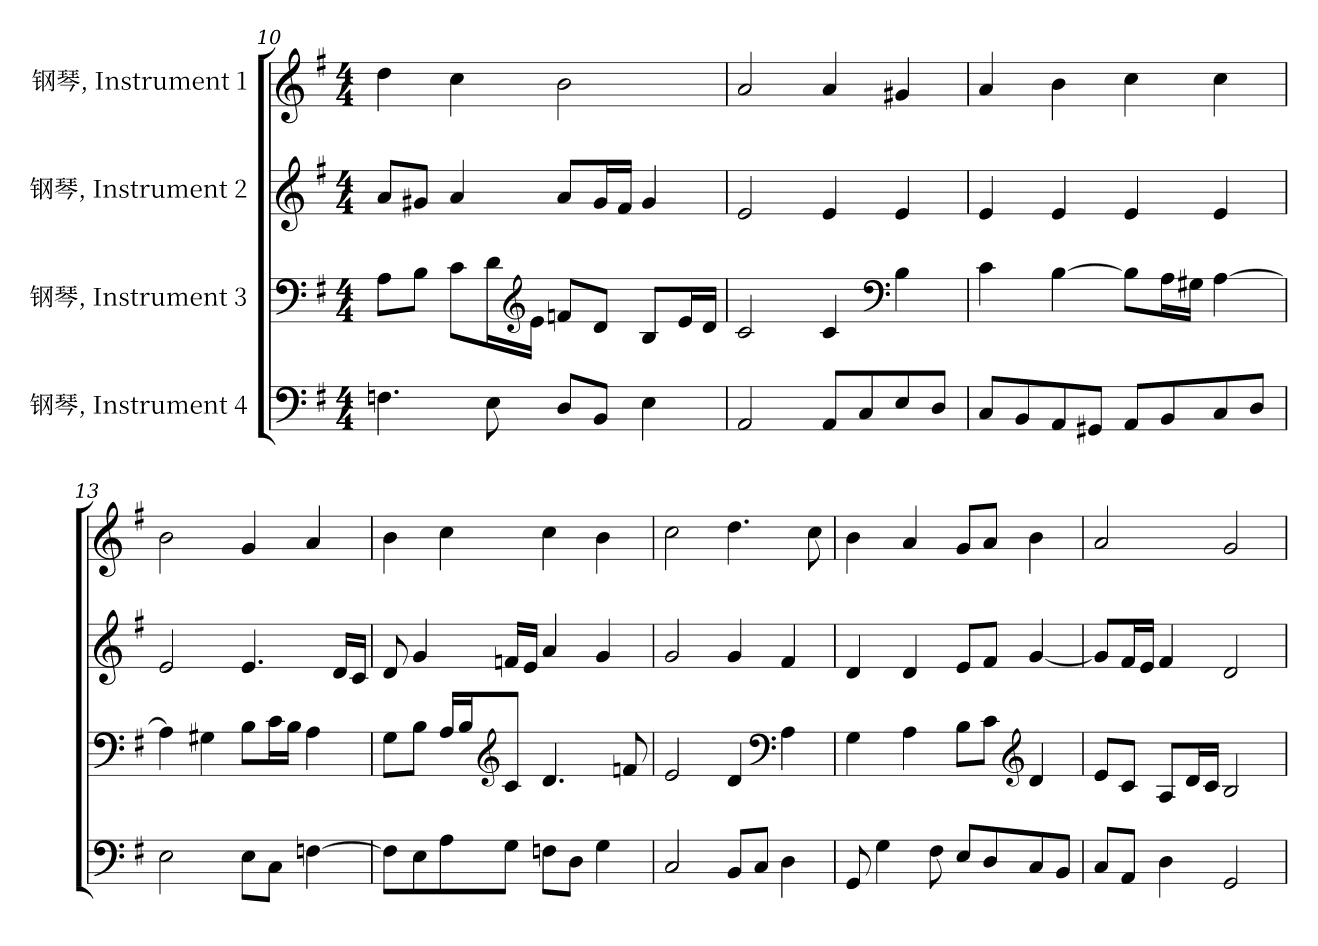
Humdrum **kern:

**kern	**kern	**kern	**kern
*part4	*part3	*part2	*part1
*staff4	*staff3	*staff2	*staff1
*I"钢琴, Instrument 4	*I"钢琴, Instrument 3	*I"钢琴, Instrument 2	*I"钢琴, Instrument 1
*clefF4	*clefF4	*clefG2	*clefG2
*k[f#]	*k[f#]	*k[f#]	*k[f#]
*M4/4	*M4/4	*M4/4	*M4/4
=10	=10	=10	=10
4.Fn\	8A\L	8a/L	4dd\
.	8B\J	8g#X/J	.
.	8c\L	4a/	4cc\
8E\	16d\L	.	.
*	*clefG2	*	*
.	16e\JJ	.	.
8D/L	8fn/L	8a/L	2b\
8BB/J	8d/J	16g#/L	.
.	.	16f#/JJ	.
4E\	8B/L	4g#/	.
.	16e/L	.	.
.	16d/JJ	.	.
=11	=11	=11	=11
2AA/	2c/	2e/	2a/
8AA/L	4c/	4e/	4a/
8C/	.	.	.
*	*clefF4	*	*
8E/	4B\	4e/	4g#X/
8D/J	.	.	.
!!LO:PB:g=z
=12	=12	=12	=12
8C/L	4c\	4e/	4a/
8BB/	.	.	.
8AA/	[4B\	4e/	4b\
8GG#X/J	.	.	.
8AA/L	8B\L]	4e/	4cc\
8BB/	16A\L	.	.
.	16G#X\JJ	.	.
8C/	[4A\	4e/	4cc\
8D/J	.	.	.
=13	=13	=13	=13
2E\	4A\]	2e/	2b\
.	4G#X\	.	.
8E\L	8B\L	4.e/	4g/
8C\J	16c\L	.	.
.	16B\JJ	.	.
[4Fn\	4A\	.	4a/
.	.	16d/LL	.
.	.	16c/JJ	.
=14	=14	=14	=14
8F\L]	8G\L	8d/	4b\
8E\	8B\J	4g/	.
8A\	16A/LL	.	4cc\
.	16B/J	.	.
*	*clefG2	*	*
8G\J	8c/J	16fn/LL	.
.	.	16e/JJ	.
8Fn\L	4.d/	4a/	4cc\
8D\J	.	.	.
4G\	.	4g/	4b\
.	8fn/	.	.
=15	=15	=15	=15
2C/	2e/	2g/	2cc\
8BB/L	4d/	4g/	4.dd\
8C/J	.	.	.
*	*clefF4	*	*
4D\	4A\	4f#/	.
.	.	.	8cc\
!!LO:LB:g=z
=16	=16	=16	=16
8GG/	4G\	4d/	4b\
4G\	.	.	.
.	4A\	4d/	4a/
8F#\	.	.	.
8E/L	8B\L	8e/L	8g/L
8D/	8c\J	8f#/J	8a/J
*	*clefG2	*	*
8C/	4d/	[4g/	4b\
8BB/J	.	.	.
=17	=17	=17	=17
8C/L	8e/L	8g/L]	2a/
8AA/J	8c/J	16f#/L	.
.	.	16e/JJ	.
4D\	8A/L	4f#/	.
.	16d/L	.	.
.	16c/JJ	.	.
2GG/	2B/	2d/	2g/
=	=	=	=
*-	*-	*-	*-
